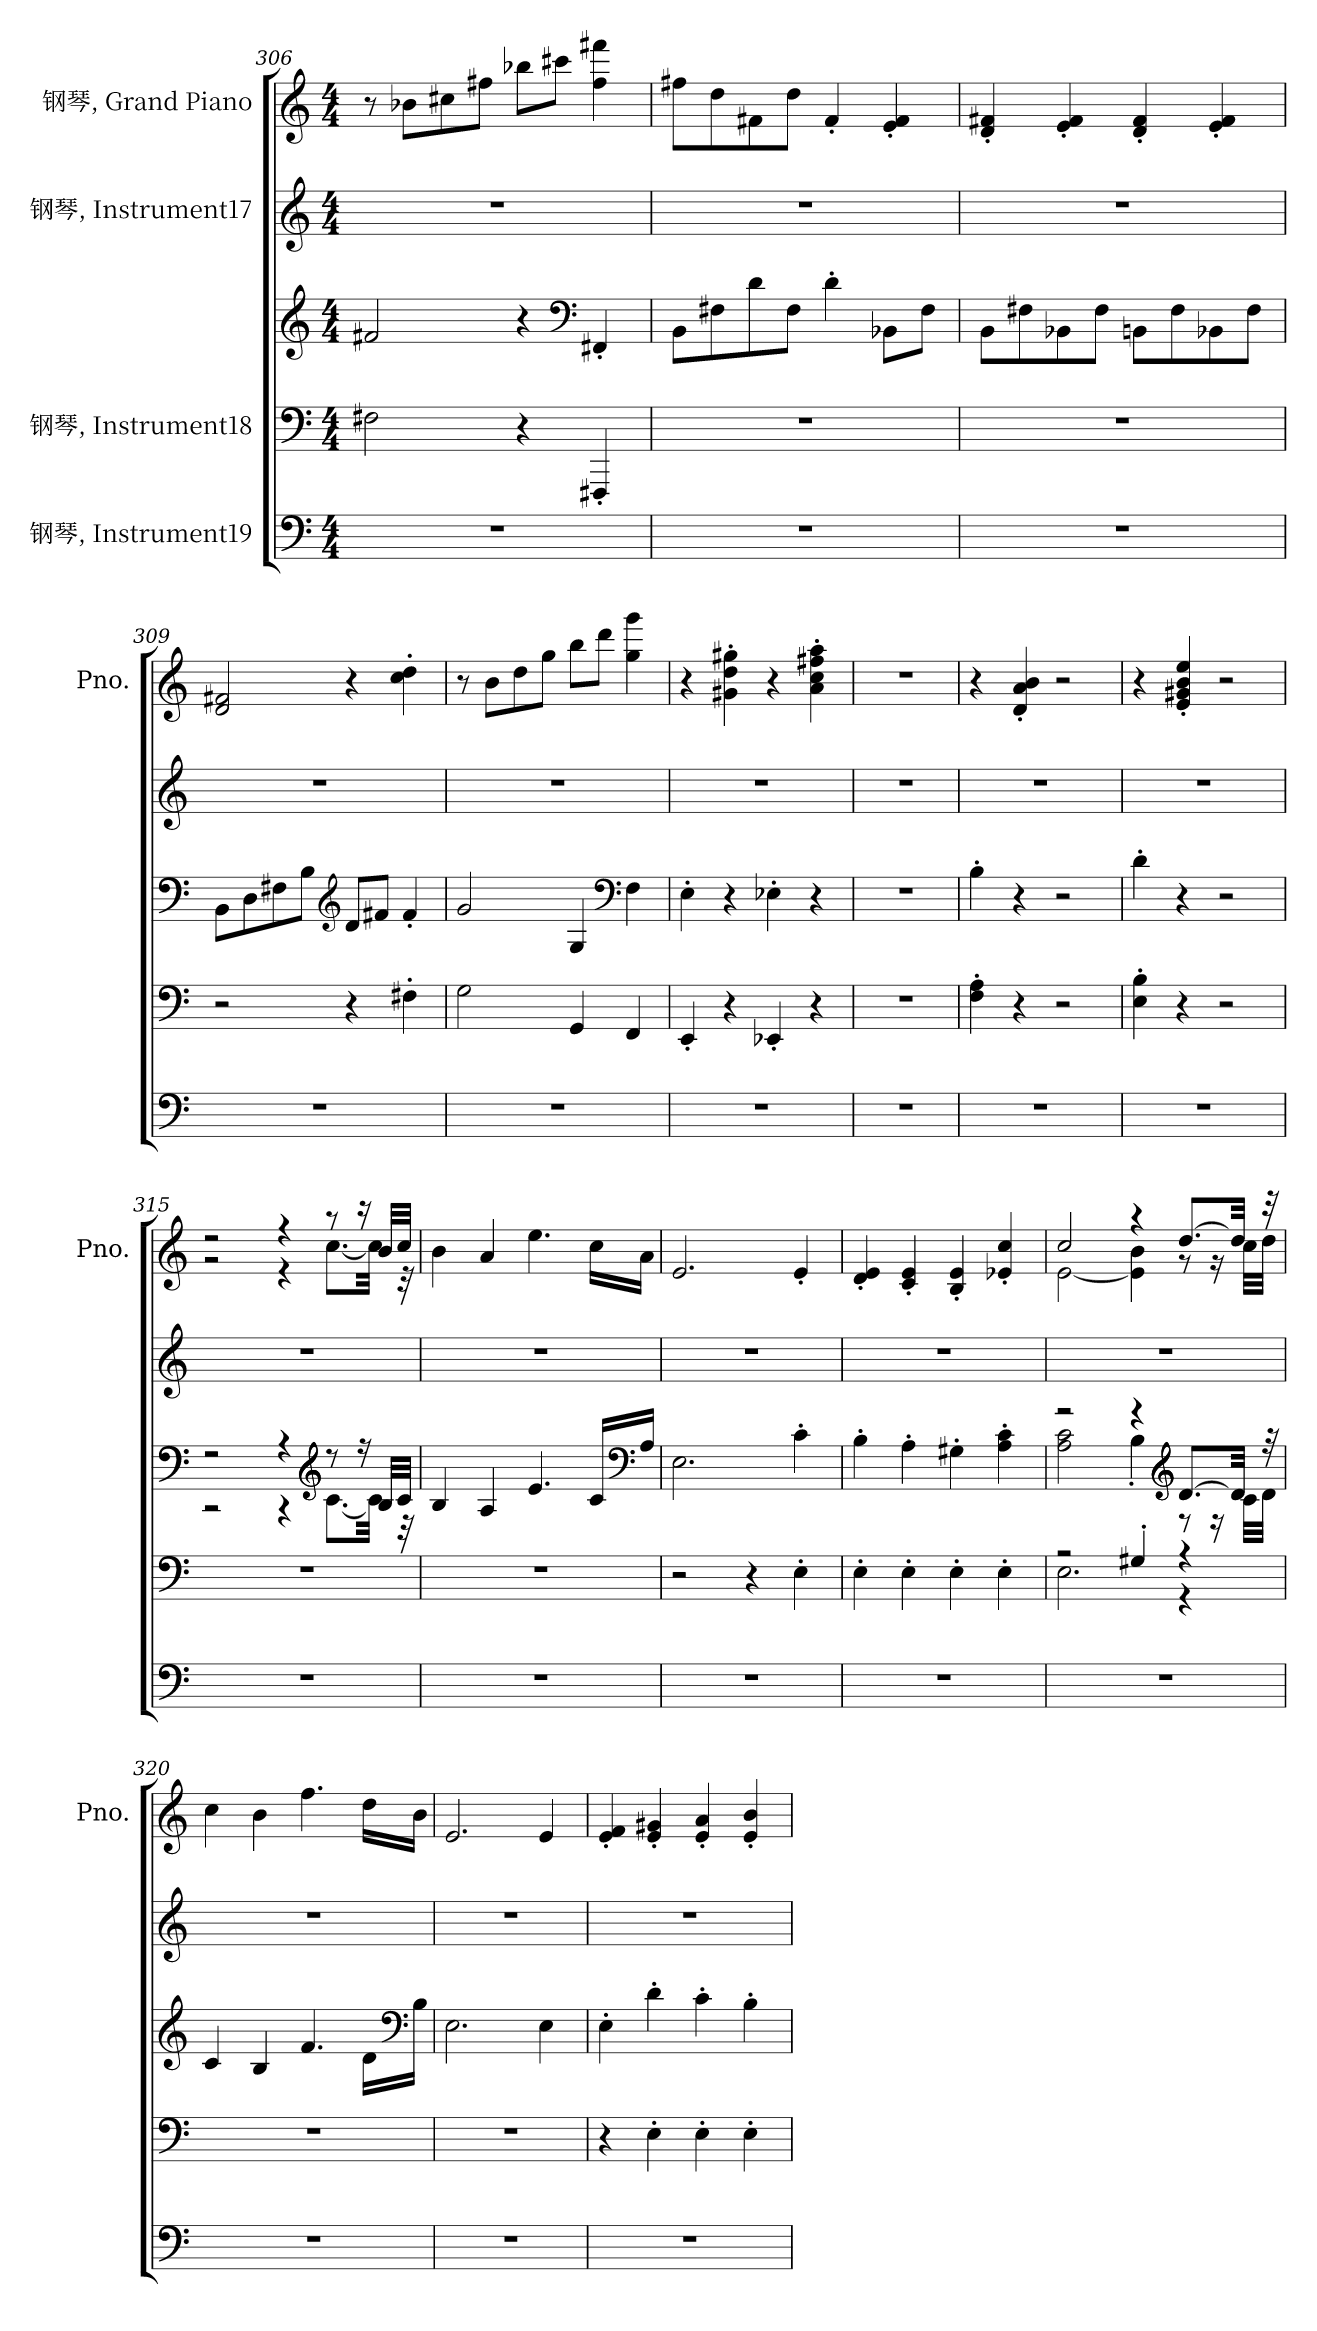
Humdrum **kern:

**kern	**kern	**kern	**kern	**kern
*part4	*part3	*part3	*part2	*part1
*staff5	*staff4	*staff3	*staff2	*staff1
*I"钢琴, Instrument19	*I"钢琴, Instrument18	*	*I"钢琴, Instrument17	*I"钢琴, Grand Piano
*	*	*	*	*I'Pno.
!!LO:LB:g=z
*clefF4	*clefF4	*clefG2	*clefG2	*clefG2
*k[]	*k[]	*k[]	*k[]	*k[]
*M4/4	*M4/4	*M4/4	*M4/4	*M4/4
=306	=306	=306	=306	=306
1r	2F#X\	2f#X/	1r	8r
.	.	.	.	8b-X\L
.	.	.	.	8cc#X\
.	.	.	.	8ff#X\J
.	4r	4r	.	8bb-X\L
.	.	.	.	8ccc#X\J
*	*	*clefF4	*	*
.	4FFF#X'/	4FF#X'/	.	4ff#\ 4fff#X\
=307	=307	=307	=307	=307
1r	1r	8BB\L	1r	8ff#X\L
.	.	8F#X\	.	8dd\
.	.	8d\	.	8f#X\
.	.	8F#\J	.	8dd\J
.	.	4d'\	.	4f#'/
.	.	8BB-X\L	.	4e/' 4f#/'
.	.	8F#\J	.	.
=308	=308	=308	=308	=308
1r	1r	8BB\L	1r	4d/' 4f#X/'
.	.	8F#X\	.	.
.	.	8BB-X\	.	4e/' 4f#/'
.	.	8F#\J	.	.
.	.	8BBn\L	.	4d/' 4f#/'
.	.	8F#\	.	.
.	.	8BB-X\	.	4e/' 4f#/'
.	.	8F#\J	.	.
!!LO:PB:g=z
=309	=309	=309	=309	=309
1r	2r	8BB\L	1r	2d/ 2f#X/
.	.	8D\	.	.
.	.	8F#X\	.	.
.	.	8B\J	.	.
*	*	*clefG2	*	*
.	4r	8d/L	.	4r
.	.	8f#X/J	.	.
.	4F#X'\	4f#'/	.	4cc\' 4dd\'
=310	=310	=310	=310	=310
1r	2G\	2g/	1r	8r
.	.	.	.	8b\L
.	.	.	.	8dd\
.	.	.	.	8gg\J
.	4GG/	4G/	.	8bb\L
.	.	.	.	8ddd\J
*	*	*clefF4	*	*
.	4FF/	4F\	.	4gg\ 4ggg\
=311	=311	=311	=311	=311
1r	4EE'/	4E'\	1r	4r
.	4r	4r	.	4g#X\' 4dd\' 4gg#X\'
.	4EE-X'/	4E-X'\	.	4r
.	4r	4r	.	4a\' 4cc\' 4ff#X\' 4aa\'
=312	=312	=312	=312	=312
1r	1r	1r	1r	1r
=313	=313	=313	=313	=313
1r	4F\' 4A\'	4B'\	1r	4r
.	4r	4r	.	4d/' 4a/' 4b/'
.	2r	2r	.	2r
=314	=314	=314	=314	=314
1r	4E\' 4B\'	4d'\	1r	4r
.	4r	4r	.	4e/' 4g#X/' 4b/' 4ee/'
.	2r	2r	.	2r
!!LO:LB:g=z
=315	=315	=315	=315	=315
*	*	*^	*	*^
1r	1r	2r	2r	1r	2r	2r
.	.	4r	4r	.	4r	4r
*	*	*clefG2	*	*	*	*
.	.	8r	[8.c\L	.	8r	[8.cc\L
.	.	16r	.	.	16r	.
.	.	32B/LLL	32c\Jkk]	.	32b/LLL	32cc\Jkk]
.	.	32c/JJJ	32r	.	32cc/JJJ	32r
*	*	*v	*v	*	*v	*v
=316	=316	=316	=316	=316
1r	1r	4B/	1r	4b\
.	.	4A/	.	4a/
.	.	4.e/	.	4.ee\
.	.	16c/LL	.	16cc\LL
*	*	*clefF4	*	*
.	.	16A/JJ	.	16a\JJ
=317	=317	=317	=317	=317
1r	2r	2.E\	1r	2.e/
.	4r	.	.	.
.	4E'\	4c'\	.	4e'/
=318	=318	=318	=318	=318
1r	4E'\	4B'\	1r	4d/' 4e/'
*	*	*	*	*MM176
.	4E'\	4A'\	.	4c/' 4e/'
*	*	*	*	*MM160
.	4E'\	4G#X'\	.	4B/' 4e/'
*	*	*	*	*MM144
.	4E'\	4A\' 4c\'	.	4e-X/' 4cc/'
=319	=319	=319	=319	=319
*	*	*	*	*MM184
*	*^	*^	*	*^
1r	2r	2.E\	2r	2A\ 2c\	1r	2cc/	[2e\
.	4G#X'/	.	4r	4B'\	.	4r	4e\] 4b\
*	*	*	*clefG2	*	*	*	*
.	4r	4r	[8.d/L	8r	.	[8.dd/L	8r
.	.	.	.	16r	.	.	16r
.	.	.	32d/Jkk]	32c\LLL	.	32dd/Jkk]	32cc\LLL
.	.	.	32r	32d\JJJ	.	32r	32dd\JJJ
*	*v	*v	*	*	*	*v	*v
*	*	*v	*v	*	*
!!LO:PB:g=z
=320	=320	=320	=320	=320
1r	1r	4c/	1r	4cc\
.	.	4B/	.	4b\
.	.	4.f/	.	4.ff\
.	.	16d\LL	.	16dd\LL
*	*	*clefF4	*	*
.	.	16B\JJ	.	16b\JJ
=321	=321	=321	=321	=321
1r	1r	2.E\	1r	2.e/
.	.	4E\	.	4e/
=322	=322	=322	=322	=322
1r	4r	4E'\	1r	4e/' 4f/'
.	4E'\	4d'\	.	4e/' 4g#X/'
.	4E'\	4c'\	.	4e/' 4a/'
.	4E'\	4B'\	.	4e/' 4b/'
=	=	=	=	=
*-	*-	*-	*-	*-
